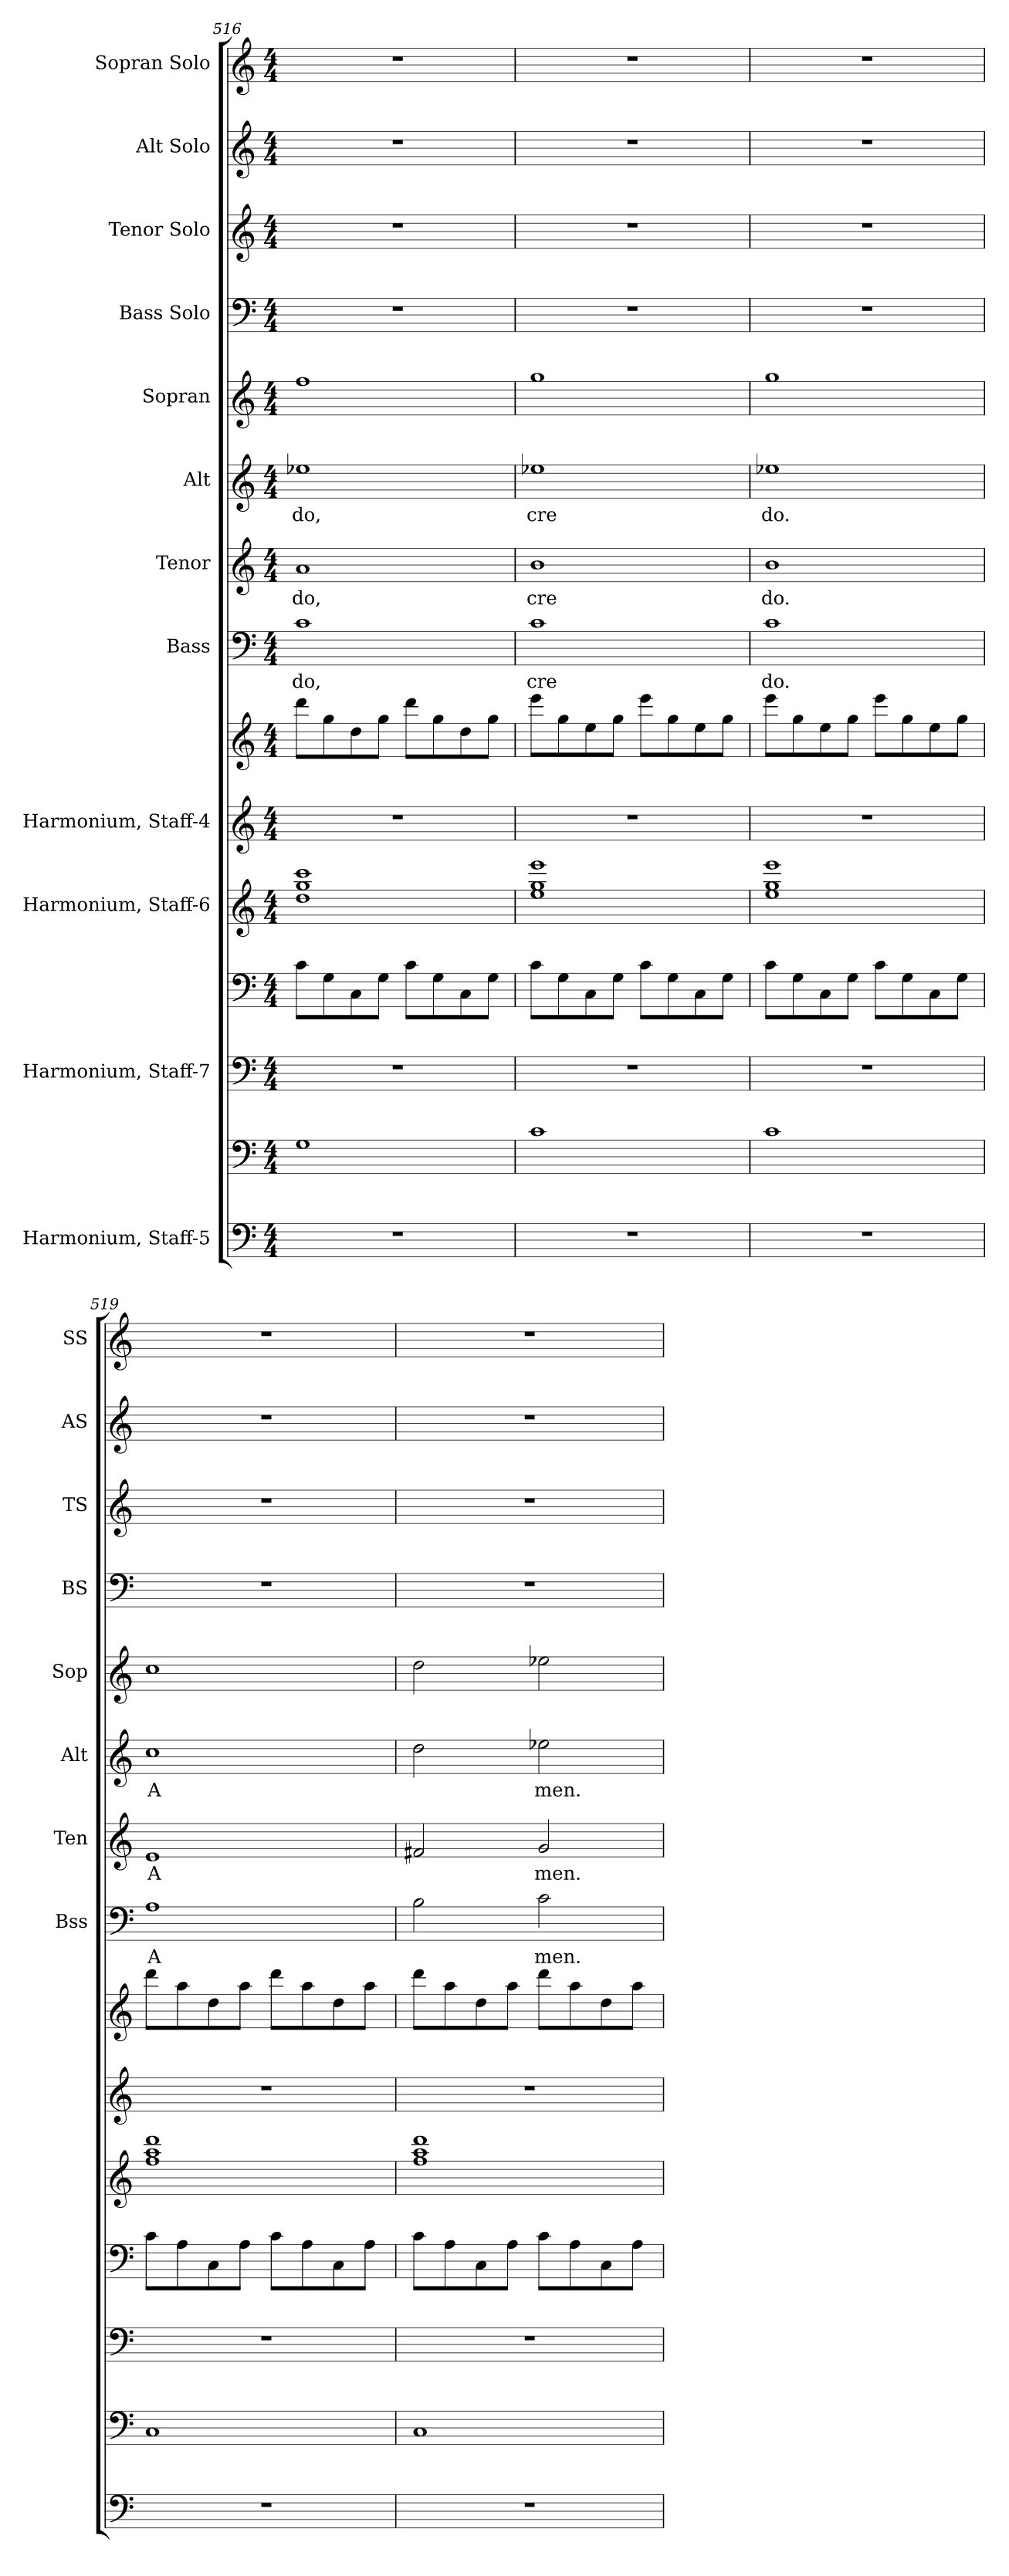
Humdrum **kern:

**kern	**kern	**kern	**kern	**kern	**kern	**kern	**kern	**text	**kern	**text	**kern	**text	**kern	**kern	**kern	**kern	**kern
*part12	*part12	*part11	*part11	*part10	*part9	*part9	*part8	*part8	*part7	*part7	*part6	*part6	*part5	*part4	*part3	*part2	*part1
*staff15	*staff14	*staff13	*staff12	*staff11	*staff10	*staff9	*staff8	*staff8	*staff7	*staff7	*staff6	*staff6	*staff5	*staff4	*staff3	*staff2	*staff1
*I"Harmonium, Staff-5	*	*I"Harmonium, Staff-7	*	*I"Harmonium, Staff-6	*I"Harmonium, Staff-4	*	*I"Bass	*	*I"Tenor	*	*I"Alt	*	*I"Sopran	*I"Bass Solo	*I"Tenor Solo	*I"Alt Solo	*I"Sopran Solo
*	*	*	*	*	*	*	*I'Bss	*	*I'Ten	*	*I'Alt	*	*I'Sop	*I'BS	*I'TS	*I'AS	*I'SS
*clefF4	*clefF4	*clefF4	*clefF4	*clefG2	*clefG2	*clefG2	*clefF4	*	*clefG2	*	*clefG2	*	*clefG2	*clefF4	*clefG2	*clefG2	*clefG2
*	*	*	*	*	*	*	*	*	*ITrd4c7	*	*ITrd2c3	*	*ITrd2c3	*	*ITrd4c7	*	*ITrd2c3
*k[]	*k[]	*k[]	*k[]	*k[]	*k[]	*k[]	*k[]	*	*k[b-]	*	*k[f#c#g#]	*	*k[f#c#g#]	*k[]	*k[b-]	*k[]	*k[f#c#g#]
*M4/4	*M4/4	*M4/4	*M4/4	*M4/4	*M4/4	*M4/4	*M4/4	*	*M4/4	*	*M4/4	*	*M4/4	*M4/4	*M4/4	*M4/4	*M4/4
=516	=516	=516	=516	=516	=516	=516	=516	=516	=516	=516	=516	=516	=516	=516	=516	=516	=516
1r	1G	1r	8c\L	1dd 1gg 1ccc	1r	8ddd\L	1c	do,	1d	do,	1ccn	do,	1dd	1r	1r	1r	1r
.	.	.	8G\	.	.	8gg\	.	.	.	.	.	.	.	.	.	.	.
.	.	.	8C\	.	.	8dd\	.	.	.	.	.	.	.	.	.	.	.
.	.	.	8G\J	.	.	8gg\J	.	.	.	.	.	.	.	.	.	.	.
.	.	.	8c\L	.	.	8ddd\L	.	.	.	.	.	.	.	.	.	.	.
.	.	.	8G\	.	.	8gg\	.	.	.	.	.	.	.	.	.	.	.
.	.	.	8C\	.	.	8dd\	.	.	.	.	.	.	.	.	.	.	.
.	.	.	8G\J	.	.	8gg\J	.	.	.	.	.	.	.	.	.	.	.
=517	=517	=517	=517	=517	=517	=517	=517	=517	=517	=517	=517	=517	=517	=517	=517	=517	=517
1r	1c	1r	8c\L	1ee 1gg 1eee	1r	8eee\L	1c	cre	1e	cre	1ccn	cre	1ee	1r	1r	1r	1r
.	.	.	8G\	.	.	8gg\	.	.	.	.	.	.	.	.	.	.	.
.	.	.	8C\	.	.	8ee\	.	.	.	.	.	.	.	.	.	.	.
.	.	.	8G\J	.	.	8gg\J	.	.	.	.	.	.	.	.	.	.	.
.	.	.	8c\L	.	.	8eee\L	.	.	.	.	.	.	.	.	.	.	.
.	.	.	8G\	.	.	8gg\	.	.	.	.	.	.	.	.	.	.	.
.	.	.	8C\	.	.	8ee\	.	.	.	.	.	.	.	.	.	.	.
.	.	.	8G\J	.	.	8gg\J	.	.	.	.	.	.	.	.	.	.	.
=518	=518	=518	=518	=518	=518	=518	=518	=518	=518	=518	=518	=518	=518	=518	=518	=518	=518
1r	1c	1r	8c\L	1ee 1gg 1eee	1r	8eee\L	1c	do.	1e	do.	1ccn	do.	1ee	1r	1r	1r	1r
.	.	.	8G\	.	.	8gg\	.	.	.	.	.	.	.	.	.	.	.
.	.	.	8C\	.	.	8ee\	.	.	.	.	.	.	.	.	.	.	.
.	.	.	8G\J	.	.	8gg\J	.	.	.	.	.	.	.	.	.	.	.
.	.	.	8c\L	.	.	8eee\L	.	.	.	.	.	.	.	.	.	.	.
.	.	.	8G\	.	.	8gg\	.	.	.	.	.	.	.	.	.	.	.
.	.	.	8C\	.	.	8ee\	.	.	.	.	.	.	.	.	.	.	.
.	.	.	8G\J	.	.	8gg\J	.	.	.	.	.	.	.	.	.	.	.
!!LO:PB:g=z
=519	=519	=519	=519	=519	=519	=519	=519	=519	=519	=519	=519	=519	=519	=519	=519	=519	=519
1r	1C	1r	8c\L	1ff 1aa 1ddd	1r	8ddd\L	1A	A	1A	A	1a	A	1a	1r	1r	1r	1r
.	.	.	8A\	.	.	8aa\	.	.	.	.	.	.	.	.	.	.	.
.	.	.	8C\	.	.	8dd\	.	.	.	.	.	.	.	.	.	.	.
.	.	.	8A\J	.	.	8aa\J	.	.	.	.	.	.	.	.	.	.	.
.	.	.	8c\L	.	.	8ddd\L	.	.	.	.	.	.	.	.	.	.	.
.	.	.	8A\	.	.	8aa\	.	.	.	.	.	.	.	.	.	.	.
.	.	.	8C\	.	.	8dd\	.	.	.	.	.	.	.	.	.	.	.
.	.	.	8A\J	.	.	8aa\J	.	.	.	.	.	.	.	.	.	.	.
=520	=520	=520	=520	=520	=520	=520	=520	=520	=520	=520	=520	=520	=520	=520	=520	=520	=520
1r	1C	1r	8c\L	1ff 1aa 1ddd	1r	8ddd\L	2B\	.	2Bn/	.	2b\	.	2b\	1r	1r	1r	1r
.	.	.	8A\	.	.	8aa\	.	.	.	.	.	.	.	.	.	.	.
.	.	.	8C\	.	.	8dd\	.	.	.	.	.	.	.	.	.	.	.
.	.	.	8A\J	.	.	8aa\J	.	.	.	.	.	.	.	.	.	.	.
.	.	.	8c\L	.	.	8ddd\L	2c\	men.	2c/	men.	2ccn\	men.	2ccn\	.	.	.	.
.	.	.	8A\	.	.	8aa\	.	.	.	.	.	.	.	.	.	.	.
.	.	.	8C\	.	.	8dd\	.	.	.	.	.	.	.	.	.	.	.
.	.	.	8A\J	.	.	8aa\J	.	.	.	.	.	.	.	.	.	.	.
=	=	=	=	=	=	=	=	=	=	=	=	=	=	=	=	=	=
*-	*-	*-	*-	*-	*-	*-	*-	*-	*-	*-	*-	*-	*-	*-	*-	*-	*-
